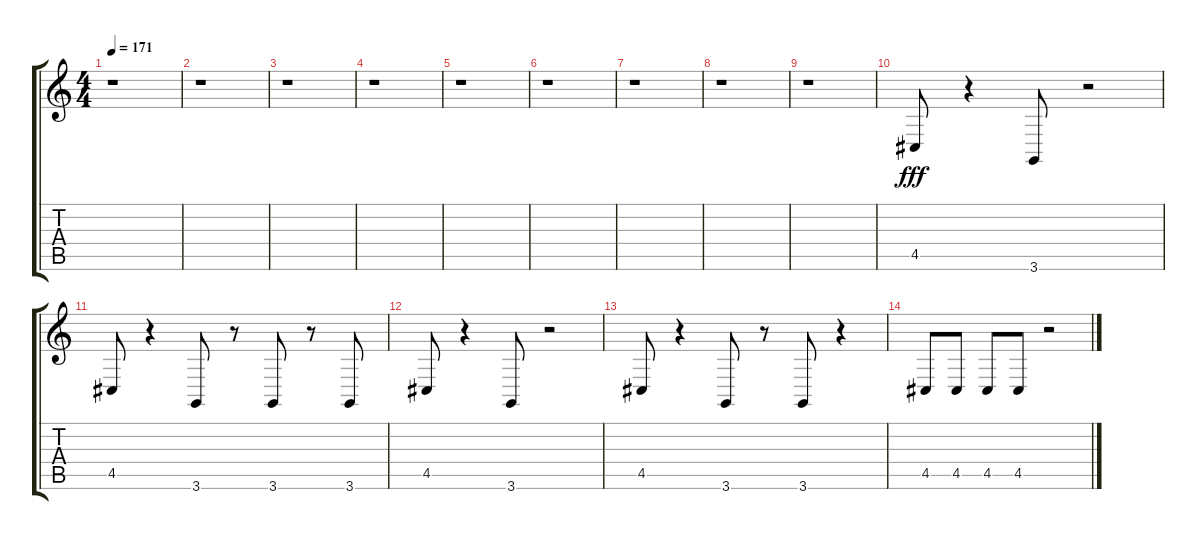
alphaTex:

\track "" {instrument timpani}
\staff {score tabs}
\tuning (E4 B3 G3 D3 A2 E2) {hide}
\ts (4 4)
\tempo 171
\clef g2
\ks c
r.1{dy fff} |
r.1 |
r.1 |
r.1 |
r.1 |
r.1 |
r.1 |
r.1 |
r.1 |
4.5.8 r.4 3.6.8 r.2 |
4.5.8 r.4 3.6.8 r.8 3.6.8 r.8 3.6.8 |
4.5.8 r.4 3.6.8 r.2 |
4.5.8 r.4 3.6.8 r.8 3.6.8 r.4 |
4.5.8 4.5.8 4.5.8 4.5.8 r.2
